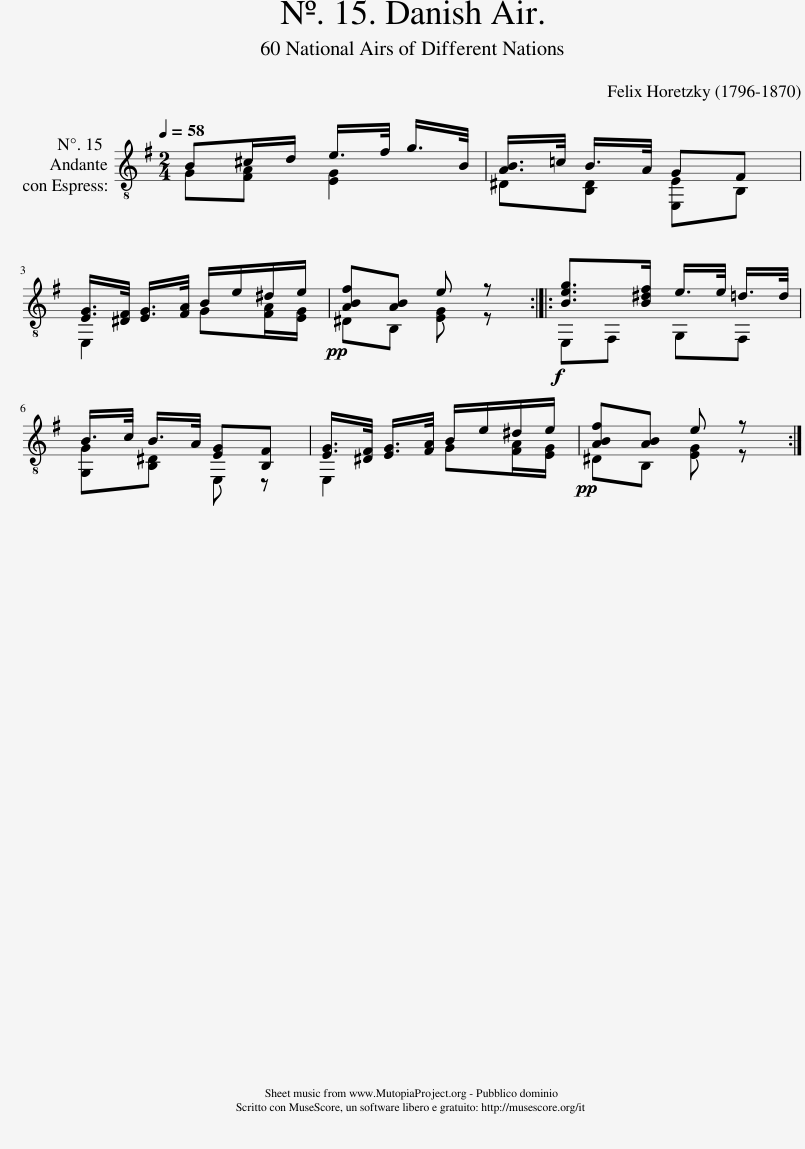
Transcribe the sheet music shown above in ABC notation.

X:1
%%score ( 1 2 )
L:1/8
Q:1/4=58
M:2/4
I:linebreak $
K:G
V:1 treble-8
V:2 treble-8
V:1
 B^c/d/ e/>f/ g/>B/ | [AB]/>=c/ B/>A/ GF |$ [EG]/>[^DF]/ [EG]/>[FA]/ B/e/^d/e/ |!pp! [ABf][AB] e z ::!f! [Beg]>[B^df] e/>e/ =d/>d/ |$ %5
 B/>c/ B/>A/ [EG][B,F] | [EG]/>[^DF]/ [EG]/>[FA]/ B/e/^d/e/ |!pp! [ABf][AB] e z :| %8
V:2
 G[FA] [EG]2 | ^D[B,D] [E,E]B, |$ E,2 G[FA]/[EG]/ | ^DB, [EG] z :: E,F, G,F, |$ %5
 [G,G][B,^D] E, z | E,2 G[FA]/[EG]/ | ^DB, [EG] z :| %8
